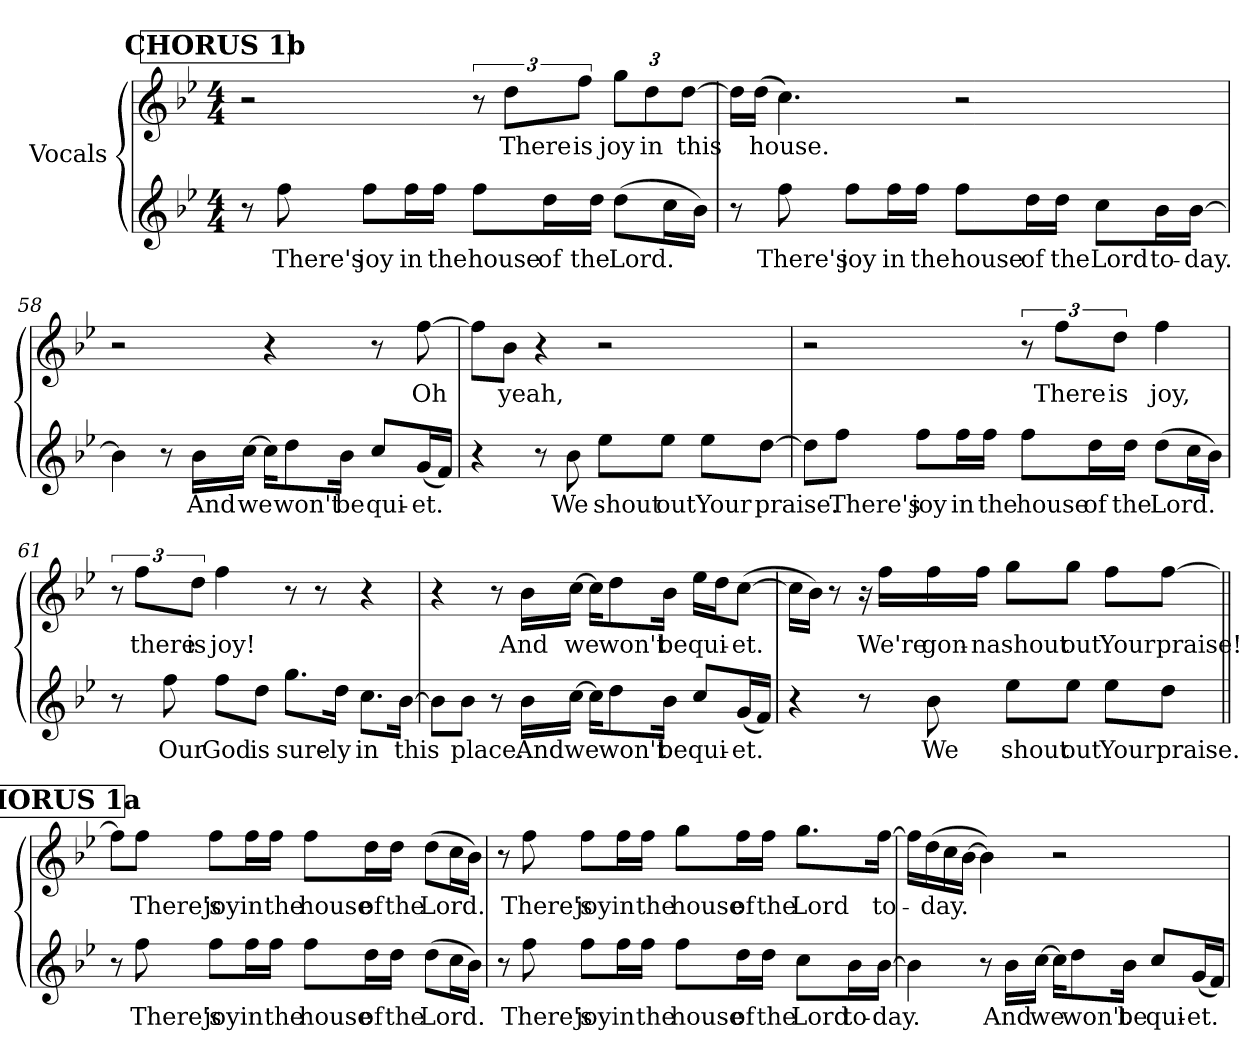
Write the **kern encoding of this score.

**kern	**text	**kern	**text
*part2	*part2	*part1	*part1
*staff2	*staff2	*staff1	*staff1
*	*	*I"Vocals	*
!!LO:LB:g=z
*clefG2	*	*clefG2	*
*k[b-e-]	*	*k[b-e-]	*
*B-:	*	*B-:	*
*M4/4	*	*M4/4	*
!!LO:REH:place=s1:a:B:t=CHORUS 1b
=56	=56	=56	=56
8r	.	2r	.
!	!LO:LY:b	!	!
8ff\	There's	.	.
!	!LO:LY:b	!	!
8ff\L	joy	.	.
!	!LO:LY:b	!	!
16ff\L	in	.	.
!	!LO:LY:b	!	!
16ff\JJ	the	.	.
!	!LO:LY:b	!	!
8ff\L	house	12r	.
!	!	!	!LO:LY:b
.	.	12dd\L	There
!	!LO:LY:b	!	!
16dd\L	of	.	.
!	!	!	!LO:LY:b
.	.	12ff\J	is
!	!LO:LY:b	!	!
16dd\JJ	the	.	.
!	!LO:LY:b	!	!
!	!	!	!LO:LY:b
(>8dd\L	Lord.	12gg\L	joy
!	!	!	!LO:LY:b
.	.	12dd\	in
16cc\L	.	.	.
!	!	!	!LO:LY:b
.	.	[12dd\J	this
16b-\JJ)	.	.	.
=57	=57	=57	=57
8r	.	16dd\LL]	.
!	!	!	!LO:LY:b
.	.	(>16dd\JJ	house.
!	!LO:LY:b	!	!
8ff\	There's	4.cc\)	.
!	!LO:LY:b	!	!
8ff\L	joy	.	.
!	!LO:LY:b	!	!
16ff\L	in	.	.
!	!LO:LY:b	!	!
16ff\JJ	the	.	.
!	!LO:LY:b	!	!
8ff\L	house	2r	.
!	!LO:LY:b	!	!
16dd\L	of	.	.
!	!LO:LY:b	!	!
16dd\JJ	the	.	.
!	!LO:LY:b	!	!
8cc\L	Lord	.	.
!	!LO:LY:b	!	!
16b-\L	to-	.	.
!	!LO:LY:b	!	!
[16b-\JJ	-day.	.	.
!!LO:PB:g=z
=58	=58	=58	=58
4b-\]	.	2r	.
8r	.	.	.
!	!LO:LY:b	!	!
16b-\LL	And	.	.
!	!LO:LY:b	!	!
[16cc\JJ	we	.	.
16cc\KL]	.	4r	.
!	!LO:LY:b	!	!
8dd\	won't	.	.
!	!LO:LY:b	!	!
16b-\Jk	be	.	.
!	!LO:LY:b	!	!
8cc/L	qui-	8r	.
!	!LO:LY:b	!	!
!	!	!	!LO:LY:b
(<16g/L	-et.	[8ff\	Oh
16f/JJ)	.	.	.
=59	=59	=59	=59
4r	.	8ff\L]	.
!	!	!	!LO:LY:b
.	.	8b-\J	yeah,
8r	.	4r	.
!	!LO:LY:b	!	!
8b-\	We	.	.
!	!LO:LY:b	!	!
8ee-\L	shout	2r	.
!	!LO:LY:b	!	!
8ee-\J	out	.	.
!	!LO:LY:b	!	!
8ee-\L	Your	.	.
!	!LO:LY:b	!	!
[8dd\J	praise.	.	.
!!LO:LB:g=z
=60	=60	=60	=60
8dd\L]	.	2r	.
!	!LO:LY:b	!	!
8ff\J	There's	.	.
!	!LO:LY:b	!	!
8ff\L	joy	.	.
!	!LO:LY:b	!	!
16ff\L	in	.	.
!	!LO:LY:b	!	!
16ff\JJ	the	.	.
!	!LO:LY:b	!	!
8ff\L	house	12r	.
!	!	!	!LO:LY:b
.	.	12ff\L	There
!	!LO:LY:b	!	!
16dd\L	of	.	.
!	!	!	!LO:LY:b
.	.	12dd\J	is
!	!LO:LY:b	!	!
16dd\JJ	the	.	.
!	!LO:LY:b	!	!
!	!	!	!LO:LY:b
(>8dd\L	Lord.	4ff\	joy,
16cc\L	.	.	.
16b-\JJ)	.	.	.
=61	=61	=61	=61
8r	.	12r	.
!	!	!	!LO:LY:b
.	.	12ff\L	there
!	!LO:LY:b	!	!
8ff\	Our	.	.
!	!	!	!LO:LY:b
.	.	12dd\J	is
!	!LO:LY:b	!	!
!	!	!	!LO:LY:b
8ff\L	God	4ff\	joy!
!	!LO:LY:b	!	!
8dd\J	is	.	.
!	!LO:LY:b	!	!
8.gg\L	sure-	8r	.
.	.	8r	.
!	!LO:LY:b	!	!
16dd\Jk	-ly	.	.
!	!LO:LY:b	!	!
8.cc\L	in	4r	.
!	!LO:LY:b	!	!
[16b-\Jk	this	.	.
!!LO:LB:g=z
=62	=62	=62	=62
8b-\L]	.	4r	.
!	!LO:LY:b	!	!
8b-\J	place.	.	.
8r	.	8r	.
!	!LO:LY:b	!	!
!	!	!	!LO:LY:b
16b-\LL	And	16b-\LL	And
!	!LO:LY:b	!	!
!	!	!	!LO:LY:b
[16cc\JJ	we	[16cc\JJ	we
16cc\KL]	.	16cc\KL]	.
!	!LO:LY:b	!	!
!	!	!	!LO:LY:b
8dd\	won't	8dd\	won't
!	!LO:LY:b	!	!
!	!	!	!LO:LY:b
16b-\Jk	be	16b-\Jk	be
!	!LO:LY:b	!	!
!	!	!	!LO:LY:b
8cc/L	qui-	16ee-\LL	qui-
.	.	16dd\J	.
!	!LO:LY:b	!	!
!	!	!	!LO:LY:b
(<16g/L	-et.	(>[8cc\J	-et.
16f/JJ)	.	.	.
=63	=63	=63	=63
4r	.	16cc\LL]	.
.	.	16b-\JJ)	.
.	.	8r	.
8r	.	16r	.
!	!	!	!LO:LY:b
.	.	16ff\LL	We're
!	!LO:LY:b	!	!
!	!	!	!LO:LY:b
8b-\	We	16ff\	gon-
!	!	!	!LO:LY:b
.	.	16ff\JJ	-na
!	!LO:LY:b	!	!
!	!	!	!LO:LY:b
8ee-\L	shout	8gg\L	shout
!	!LO:LY:b	!	!
!	!	!	!LO:LY:b
8ee-\J	out	8gg\J	out
!	!LO:LY:b	!	!
!	!	!	!LO:LY:b
8ee-\L	Your	8ff\L	Your
!	!LO:LY:b	!	!
!	!	!	!LO:LY:b
8dd\J	praise.	[8ff\J	praise!
!!LO:LB:g=z
!!LO:REH:place=s1:a:B:t=CHORUS 1a
=64||	=64||	=64||	=64||
8r	.	8ff\L]	.
!	!LO:LY:b	!	!
!	!	!	!LO:LY:b
8ff\	There's	8ff\J	There's
!	!LO:LY:b	!	!
!	!	!	!LO:LY:b
8ff\L	joy	8ff\L	joy
!	!LO:LY:b	!	!
!	!	!	!LO:LY:b
16ff\L	in	16ff\L	in
!	!LO:LY:b	!	!
!	!	!	!LO:LY:b
16ff\JJ	the	16ff\JJ	the
!	!LO:LY:b	!	!
!	!	!	!LO:LY:b
8ff\L	house	8ff\L	house
!	!LO:LY:b	!	!
!	!	!	!LO:LY:b
16dd\L	of	16dd\L	of
!	!LO:LY:b	!	!
!	!	!	!LO:LY:b
16dd\JJ	the	16dd\JJ	the
!	!LO:LY:b	!	!
!	!	!	!LO:LY:b
(>8dd\L	Lord.	(>8dd\L	Lord.
16cc\L	.	16cc\L	.
16b-\JJ)	.	16b-\JJ)	.
=65	=65	=65	=65
8r	.	8r	.
!	!LO:LY:b	!	!
!	!	!	!LO:LY:b
8ff\	There's	8ff\	There's
!	!LO:LY:b	!	!
!	!	!	!LO:LY:b
8ff\L	joy	8ff\L	joy
!	!LO:LY:b	!	!
!	!	!	!LO:LY:b
16ff\L	in	16ff\L	in
!	!LO:LY:b	!	!
!	!	!	!LO:LY:b
16ff\JJ	the	16ff\JJ	the
!	!LO:LY:b	!	!
!	!	!	!LO:LY:b
8ff\L	house	8gg\L	house
!	!LO:LY:b	!	!
!	!	!	!LO:LY:b
16dd\L	of	16ff\L	of
!	!LO:LY:b	!	!
!	!	!	!LO:LY:b
16dd\JJ	the	16ff\JJ	the
!	!LO:LY:b	!	!
!	!	!	!LO:LY:b
8cc\L	Lord	8.gg\L	Lord
!	!LO:LY:b	!	!
16b-\L	to-	.	.
!	!LO:LY:b	!	!
!	!	!	!LO:LY:b
[16b-\JJ	-day.	[16ff\Jk	to-
!!LO:PB:g=z
=66	=66	=66	=66
4b-\]	.	16ff\LL]	.
!	!	!	!LO:LY:b
.	.	(>16dd\	-day.
.	.	16cc\	.
.	.	[16b-\JJ	.
8r	.	4b-\])	.
!	!LO:LY:b	!	!
16b-\LL	And	.	.
!	!LO:LY:b	!	!
[16cc\JJ	we	.	.
16cc\KL]	.	2r	.
!	!LO:LY:b	!	!
8dd\	won't	.	.
!	!LO:LY:b	!	!
16b-\Jk	be	.	.
!	!LO:LY:b	!	!
8cc/L	qui-	.	.
!	!LO:LY:b	!	!
(<16g/L	-et.	.	.
16f/JJ)	.	.	.
=	=	=	=
*-	*-	*-	*-
